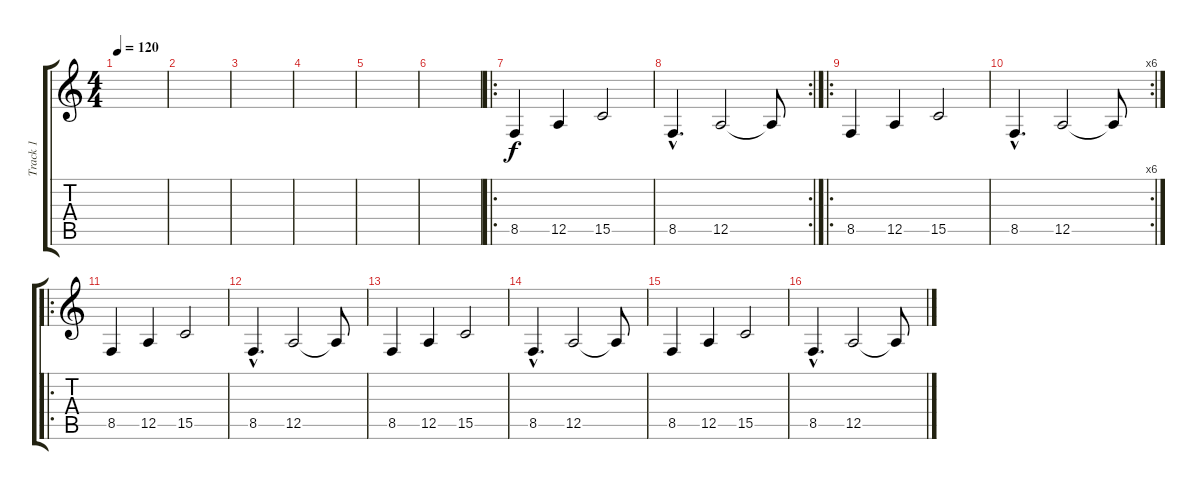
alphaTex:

\track ("Track 1" "Track 1") {instrument pad6metallic}
\staff {score tabs}
\tuning (E4 B3 G3 D3 A2 E2) {hide}
\ts (4 4)
\tempo 120
\clef g2
\ks c
|
|
|
|
|
|
\ro
8.5.4 12.5.4 15.5.2 |
\rc 2
8.5{hac}.4{d} 12.5.2 12.5{t}.8 |
\ro
8.5.4 12.5.4 15.5.2 |
\rc 6
8.5{hac}.4{d} 12.5.2 12.5{t}.8 |
\ro
8.5.4 12.5.4 15.5.2 |
8.5{hac}.4{d} 12.5.2 12.5{t}.8 |
8.5.4 12.5.4 15.5.2 |
8.5{hac}.4{d} 12.5.2 12.5{t}.8 |
8.5.4 12.5.4 15.5.2 |
8.5{hac}.4{d} 12.5.2 12.5{t}.8
